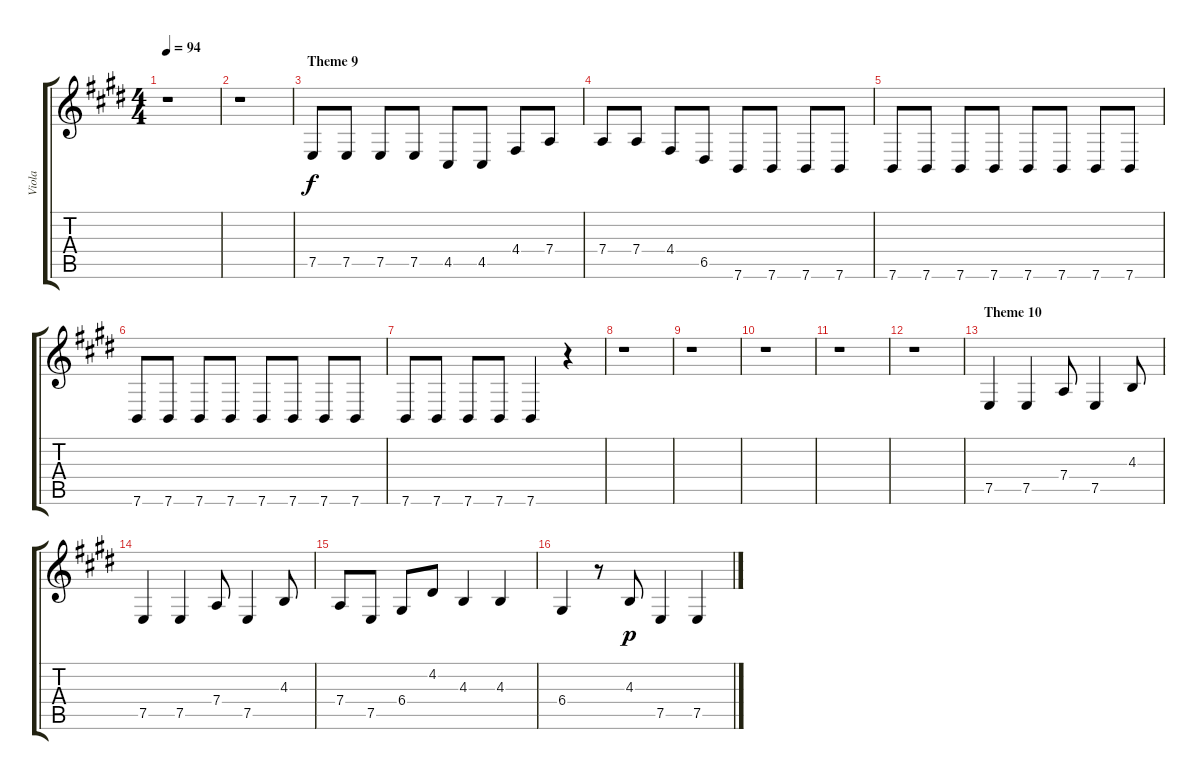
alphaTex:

\track ("Viola" "Viola") {instrument viola}
\staff {score tabs}
\tuning (E4 B3 G3 D3 A2 E2) {hide}
\ts (4 4)
\tempo 94
\clef g2
\ks c#minor
r.1{dy mf} |
\ks e
r.1 |
\section ("" "Theme 9")
\ks c#minor
7.5.8{dy f} 7.5.8 7.5.8 7.5.8 4.5.8 4.5.8 4.4.8 7.4.8 |
7.4.8 7.4.8 4.4.8 6.5.8 7.6.8 7.6.8 7.6.8 7.6.8 |
\ks e
7.6.8 7.6.8 7.6.8 7.6.8 7.6.8 7.6.8 7.6.8 7.6.8 |
\ks c#minor
7.6.8 7.6.8 7.6.8 7.6.8 7.6.8 7.6.8 7.6.8 7.6.8 |
7.6.8 7.6.8 7.6.8 7.6.8 7.6.4 r.4 |
\ks e
r.1 |
\ks c#minor
r.1 |
r.1 |
\ks e
r.1 |
\ks c#minor
r.1 |
\section ("" "Theme 10")
7.5.4 7.5.4 7.4.8 7.5.4 4.3.8 |
\ks e
7.5.4 7.5.4 7.4.8 7.5.4 4.3.8 |
\ks c#minor
7.4.8 7.5.8 6.4.8 4.2.8 4.3.4 4.3.4 |
6.4.4 r.8 4.3.8{dy p} 7.5.4 7.5.4
